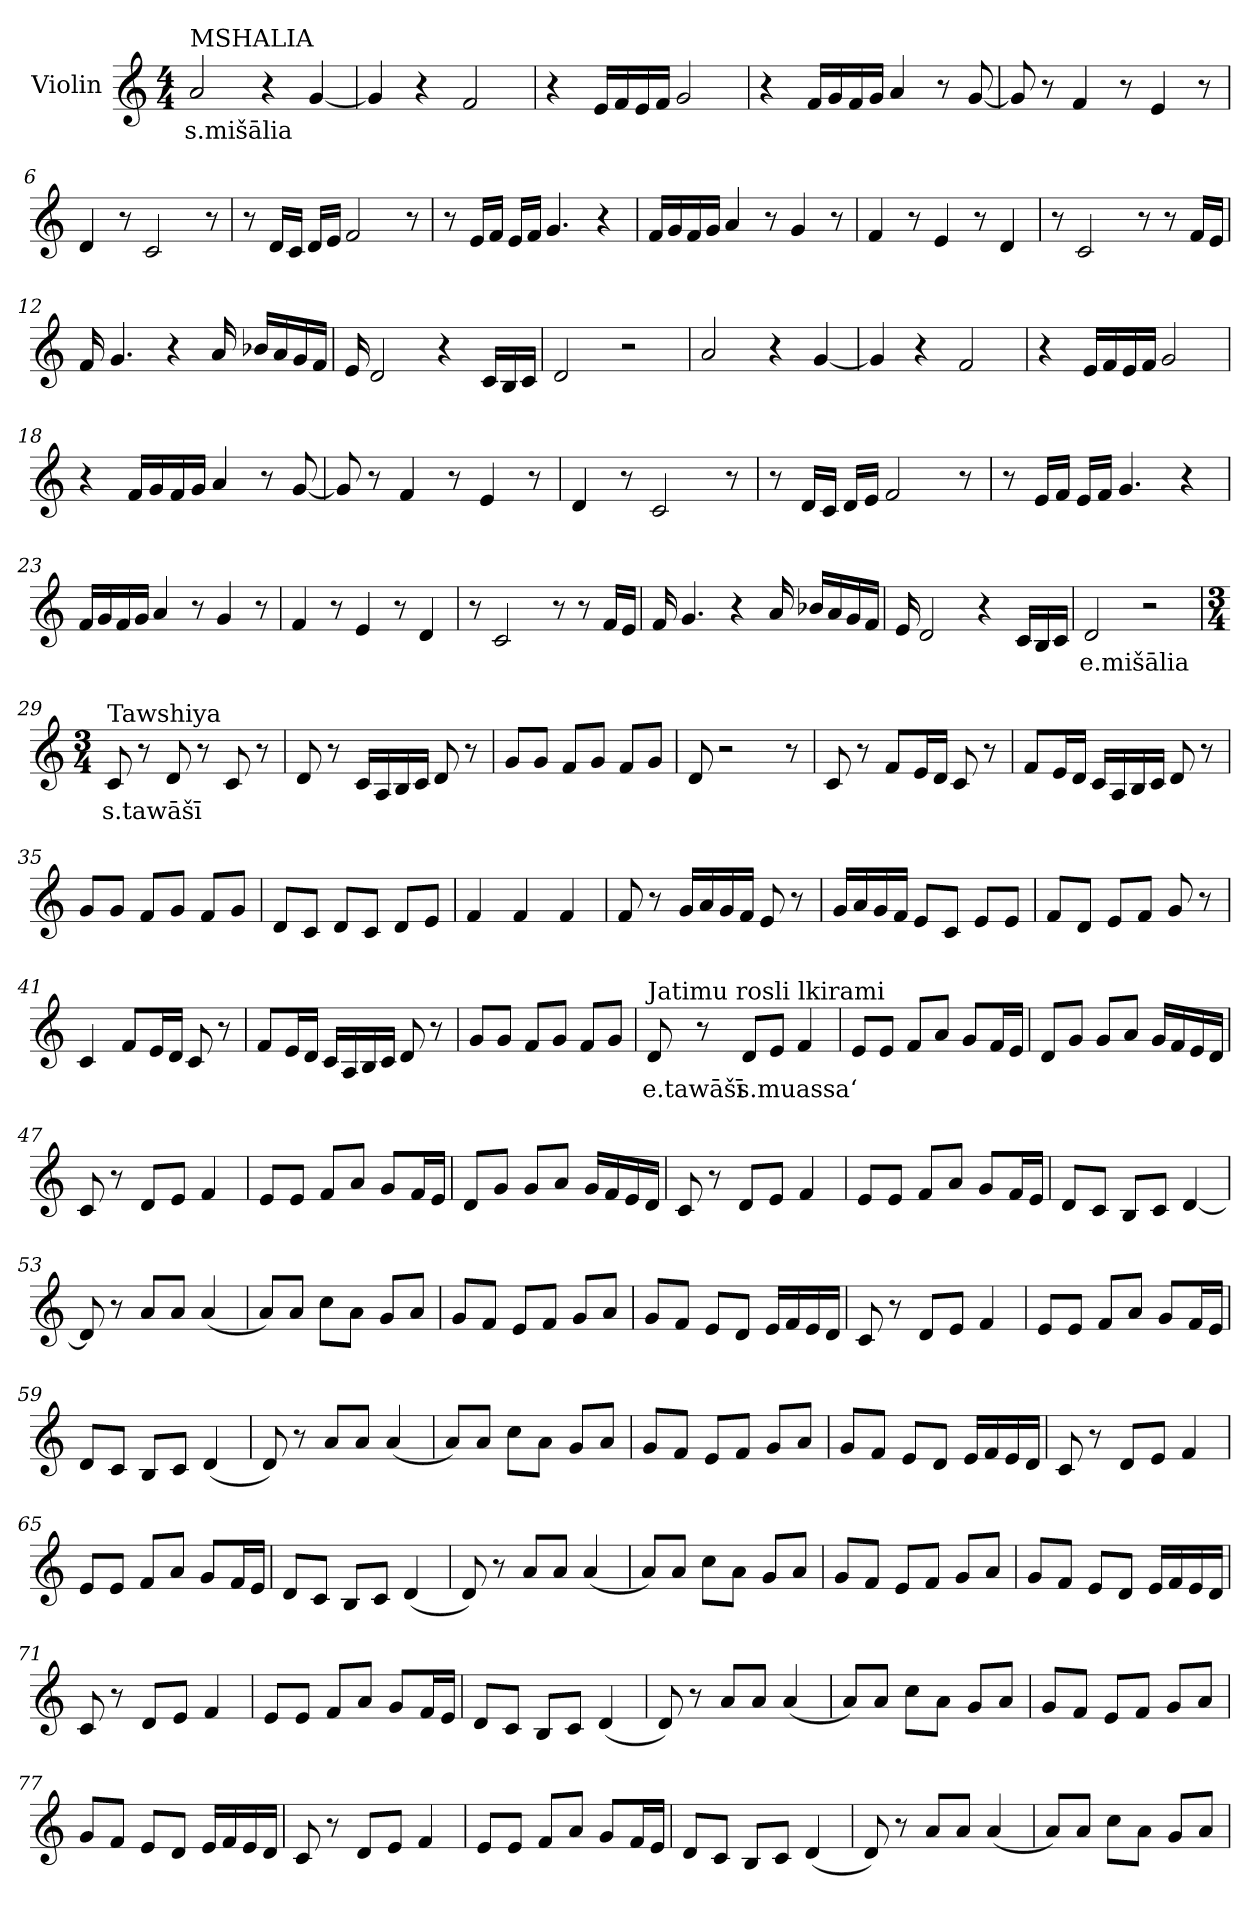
**kern	**text
*part1	*part1
*staff1	*staff1
*I"Violin	*
*clefG2	*
*k[]	*
*M4/4	*
*MM85	*
=1	=1
!LO:TX:a:t=MSHALIA	!
!	!LO:LY:b
2a/	s.mišālia
4r	.
[4g/	.
=2	=2
4g/]	.
4r	.
2f/	.
=3	=3
4r	.
16e/LL	.
16f/	.
16e/	.
16f/JJ	.
2g/	.
=4	=4
4r	.
16f/LL	.
16g/	.
16f/	.
16g/JJ	.
4a/	.
8r	.
[8g/	.
!!LO:LB:g=z
=5	=5
8g/]	.
8r	.
4f/	.
8r	.
4e/	.
8r	.
=6	=6
4d/	.
8r	.
2c/	.
8r	.
=7	=7
8r	.
16d/LL	.
16c/JJ	.
16d/LL	.
16e/JJ	.
2f/	.
8r	.
=8	=8
8r	.
16e/LL	.
16f/JJ	.
16e/LL	.
16f/JJ	.
4.g/	.
4r	.
=9	=9
16f/LL	.
16g/	.
16f/	.
16g/JJ	.
4a/	.
8r	.
4g/	.
8r	.
!!LO:LB:g=z
=10	=10
4f/	.
8r	.
4e/	.
8r	.
4d/	.
=11	=11
8r	.
2c/	.
8r	.
8r	.
16f/LL	.
16e/JJ	.
=12	=12
16f/	.
4.g/	.
4r	.
16a/	.
16b-X/LL	.
16a/	.
16g/	.
16f/JJ	.
=13	=13
16e/	.
2d/	.
4r	.
16c/LL	.
16B/	.
16c/JJ	.
=14	=14
2d/	.
2r	.
!!LO:LB:g=z
=15	=15
2a/	.
4r	.
[4g/	.
=16	=16
4g/]	.
4r	.
2f/	.
=17	=17
4r	.
16e/LL	.
16f/	.
16e/	.
16f/JJ	.
2g/	.
=18	=18
4r	.
16f/LL	.
16g/	.
16f/	.
16g/JJ	.
4a/	.
8r	.
[8g/	.
=19	=19
8g/]	.
8r	.
4f/	.
8r	.
4e/	.
8r	.
!!LO:LB:g=z
=20	=20
4d/	.
8r	.
2c/	.
8r	.
=21	=21
8r	.
16d/LL	.
16c/JJ	.
16d/LL	.
16e/JJ	.
2f/	.
8r	.
=22	=22
8r	.
16e/LL	.
16f/JJ	.
16e/LL	.
16f/JJ	.
4.g/	.
4r	.
=23	=23
16f/LL	.
16g/	.
16f/	.
16g/JJ	.
4a/	.
8r	.
4g/	.
8r	.
=24	=24
4f/	.
8r	.
4e/	.
8r	.
4d/	.
!!LO:LB:g=z
=25	=25
8r	.
2c/	.
8r	.
8r	.
16f/LL	.
16e/JJ	.
=26	=26
16f/	.
4.g/	.
4r	.
16a/	.
16b-X/LL	.
16a/	.
16g/	.
16f/JJ	.
=27	=27
16e/	.
2d/	.
4r	.
16c/LL	.
16B/	.
16c/JJ	.
=28	=28
!	!LO:LY:b
2d/	e.mišālia
2r	.
=29	=29
*M3/4	*
*MM60	*
!LO:TX:a:t=Tawshiya	!
!	!LO:LY:b
8c/	s.tawāšī
8r	.
8d/	.
8r	.
8c/	.
8r	.
!!LO:LB:g=z
=30	=30
8d/	.
8r	.
16c/LL	.
16A/	.
16B/	.
16c/JJ	.
8d/	.
8r	.
=31	=31
8g/L	.
8g/J	.
8f/L	.
8g/J	.
8f/L	.
8g/J	.
=32	=32
8d/	.
2r	.
8r	.
=33	=33
8c/	.
8r	.
8f/L	.
16e/L	.
16d/JJ	.
8c/	.
8r	.
=34	=34
8f/L	.
16e/L	.
16d/JJ	.
16c/LL	.
16A/	.
16B/	.
16c/JJ	.
8d/	.
8r	.
!!LO:PB:g=z
=35	=35
8g/L	.
8g/J	.
8f/L	.
8g/J	.
8f/L	.
8g/J	.
=36	=36
8d/L	.
8c/J	.
8d/L	.
8c/J	.
8d/L	.
8e/J	.
=37	=37
4f/	.
4f/	.
4f/	.
=38	=38
8f/	.
8r	.
16g/LL	.
16a/	.
16g/	.
16f/JJ	.
8e/	.
8r	.
=39	=39
16g/LL	.
16a/	.
16g/	.
16f/JJ	.
8e/L	.
8c/J	.
8e/L	.
8e/J	.
=40	=40
8f/L	.
8d/J	.
8e/L	.
8f/J	.
8g/	.
8r	.
!!LO:PB:g=z
=41	=41
4c/	.
8f/L	.
16e/L	.
16d/JJ	.
8c/	.
8r	.
=42	=42
8f/L	.
16e/L	.
16d/JJ	.
16c/LL	.
16A/	.
16B/	.
16c/JJ	.
8d/	.
8r	.
=43	=43
8g/L	.
8g/J	.
8f/L	.
8g/J	.
8f/L	.
8g/J	.
=44	=44
!LO:TX:a:t=Jatimu rosli lkirami	!
!	!LO:LY:b
8d/	e.tawāšī
8r	.
!	!LO:LY:b
8d/L	s.muassa‘
8e/J	.
4f/	.
=45	=45
8e/L	.
8e/J	.
8f/L	.
8a/J	.
8g/L	.
16f/L	.
16e/JJ	.
!!LO:LB:g=z
=46	=46
8d/L	.
8g/J	.
8g/L	.
8a/J	.
16g/LL	.
16f/	.
16e/	.
16d/JJ	.
=47	=47
8c/	.
8r	.
8d/L	.
8e/J	.
4f/	.
=48	=48
8e/L	.
8e/J	.
8f/L	.
8a/J	.
8g/L	.
16f/L	.
16e/JJ	.
=49	=49
8d/L	.
8g/J	.
8g/L	.
8a/J	.
16g/LL	.
16f/	.
16e/	.
16d/JJ	.
=50	=50
8c/	.
8r	.
8d/L	.
8e/J	.
4f/	.
!!LO:LB:g=z
=51	=51
8e/L	.
8e/J	.
8f/L	.
8a/J	.
8g/L	.
16f/L	.
16e/JJ	.
=52	=52
8d/L	.
8c/J	.
8B/L	.
8c/J	.
[4d/	.
=53	=53
8d/]	.
8r	.
8a/L	.
8a/J	.
(<4a/	.
=54	=54
8a/L)	.
8a/J	.
8cc\L	.
8a\J	.
8g/L	.
8a/J	.
=55	=55
8g/L	.
8f/J	.
8e/L	.
8f/J	.
8g/L	.
8a/J	.
=56	=56
8g/L	.
8f/J	.
8e/L	.
8d/J	.
16e/LL	.
16f/	.
16e/	.
16d/JJ	.
!!LO:LB:g=z
=57	=57
8c/	.
8r	.
8d/L	.
8e/J	.
4f/	.
=58	=58
8e/L	.
8e/J	.
8f/L	.
8a/J	.
8g/L	.
16f/L	.
16e/JJ	.
=59	=59
8d/L	.
8c/J	.
8B/L	.
8c/J	.
(<4d/	.
=60	=60
8d/)	.
8r	.
8a/L	.
8a/J	.
(<4a/	.
=61	=61
8a/L)	.
8a/J	.
8cc\L	.
8a\J	.
8g/L	.
8a/J	.
=62	=62
8g/L	.
8f/J	.
8e/L	.
8f/J	.
8g/L	.
8a/J	.
!!LO:LB:g=z
=63	=63
8g/L	.
8f/J	.
8e/L	.
8d/J	.
16e/LL	.
16f/	.
16e/	.
16d/JJ	.
=64	=64
8c/	.
8r	.
8d/L	.
8e/J	.
4f/	.
=65	=65
8e/L	.
8e/J	.
8f/L	.
8a/J	.
8g/L	.
16f/L	.
16e/JJ	.
=66	=66
8d/L	.
8c/J	.
8B/L	.
8c/J	.
(<4d/	.
=67	=67
8d/)	.
8r	.
8a/L	.
8a/J	.
(<4a/	.
=68	=68
8a/L)	.
8a/J	.
8cc\L	.
8a\J	.
8g/L	.
8a/J	.
!!LO:LB:g=z
=69	=69
8g/L	.
8f/J	.
8e/L	.
8f/J	.
8g/L	.
8a/J	.
=70	=70
8g/L	.
8f/J	.
8e/L	.
8d/J	.
16e/LL	.
16f/	.
16e/	.
16d/JJ	.
=71	=71
8c/	.
8r	.
8d/L	.
8e/J	.
4f/	.
=72	=72
8e/L	.
8e/J	.
8f/L	.
8a/J	.
8g/L	.
16f/L	.
16e/JJ	.
=73	=73
8d/L	.
8c/J	.
8B/L	.
8c/J	.
(<4d/	.
=74	=74
8d/)	.
8r	.
8a/L	.
8a/J	.
(<4a/	.
!!LO:LB:g=z
=75	=75
8a/L)	.
8a/J	.
8cc\L	.
8a\J	.
8g/L	.
8a/J	.
=76	=76
8g/L	.
8f/J	.
8e/L	.
8f/J	.
8g/L	.
8a/J	.
=77	=77
8g/L	.
8f/J	.
8e/L	.
8d/J	.
16e/LL	.
16f/	.
16e/	.
16d/JJ	.
=78	=78
8c/	.
8r	.
8d/L	.
8e/J	.
4f/	.
=79	=79
8e/L	.
8e/J	.
8f/L	.
8a/J	.
8g/L	.
16f/L	.
16e/JJ	.
=80	=80
8d/L	.
8c/J	.
8B/L	.
8c/J	.
(<4d/	.
!!LO:LB:g=z
=81	=81
8d/)	.
8r	.
8a/L	.
8a/J	.
(<4a/	.
=82	=82
8a/L)	.
8a/J	.
8cc\L	.
8a\J	.
8g/L	.
8a/J	.
=	=
*-	*-
